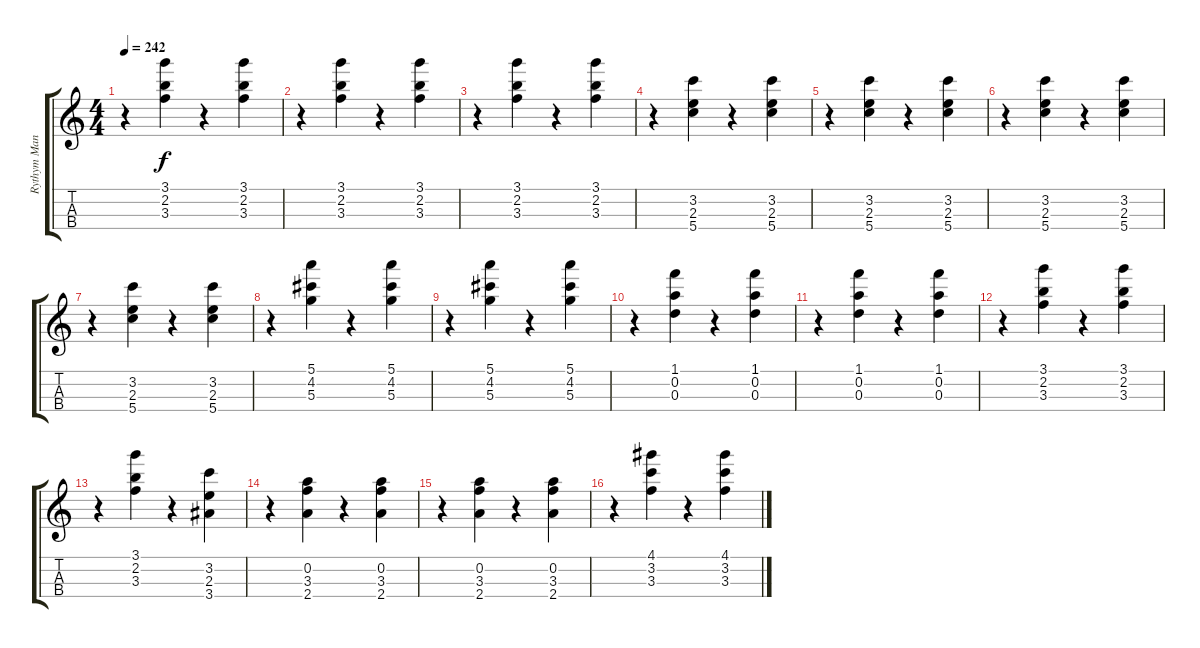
\track ("Rythym Mandolin" "Rythym Man") {instrument banjo}
\staff {score tabs}
\tuning (E5 A4 D4 G3) {hide}
\displaytranspose 12
\ts (4 4)
\tempo 242
\clef g2
\ks c
r.4{dy f} (3.1 2.2 3.3).4 r.4 (3.1 2.2 3.3).4 |
r.4 (3.1 2.2 3.3).4 r.4 (3.1 2.2 3.3).4 |
r.4 (3.1 2.2 3.3).4 r.4 (3.1 2.2 3.3).4 |
r.4 (3.2 2.3 5.4).4 r.4 (3.2 2.3 5.4).4 |
r.4 (3.2 2.3 5.4).4 r.4 (3.2 2.3 5.4).4 |
r.4 (3.2 2.3 5.4).4 r.4 (3.2 2.3 5.4).4 |
r.4 (3.2 2.3 5.4).4 r.4 (3.2 2.3 5.4).4 |
r.4 (5.1 4.2 5.3).4 r.4 (5.1 4.2 5.3).4 |
r.4 (5.1 4.2 5.3).4 r.4 (5.1 4.2 5.3).4 |
r.4 (1.1 0.2 0.3).4 r.4 (1.1 0.2 0.3).4 |
r.4 (1.1 0.2 0.3).4 r.4 (1.1 0.2 0.3).4 |
r.4 (3.1 2.2 3.3).4 r.4 (3.1 2.2 3.3).4 |
r.4 (3.1 2.2 3.3).4 r.4 (3.2 2.3 3.4).4 |
r.4 (0.2 3.3 2.4).4 r.4 (0.2 3.3 2.4).4 |
r.4 (0.2 3.3 2.4).4 r.4 (0.2 3.3 2.4).4 |
r.4 (4.1 3.2 3.3).4 r.4 (4.1 3.2 3.3).4
